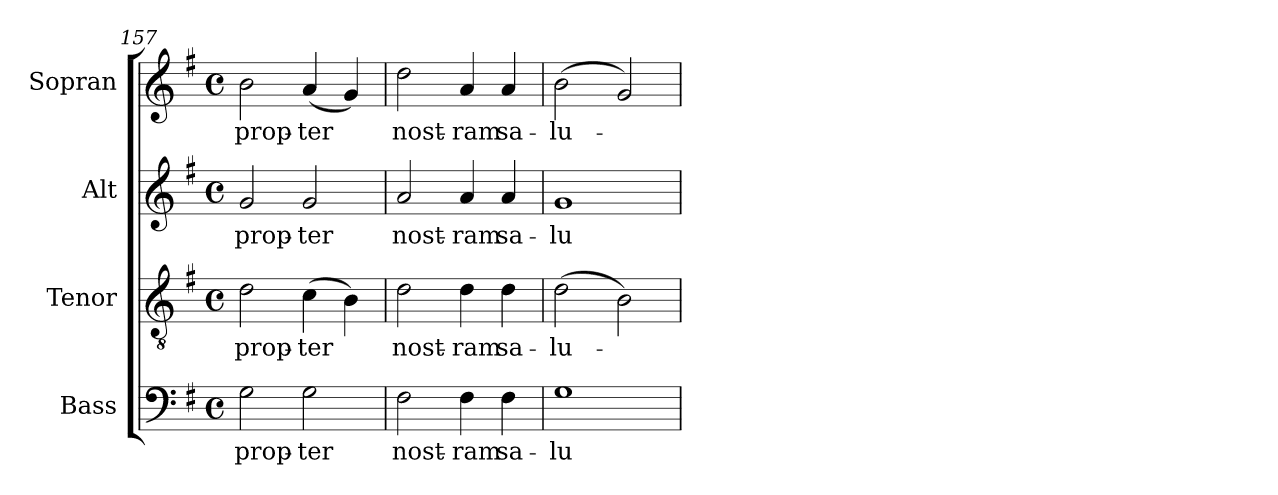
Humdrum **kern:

**kern	**text	**kern	**text	**kern	**text	**kern	**text
*part4	*part4	*part3	*part3	*part2	*part2	*part1	*part1
*staff4	*staff4	*staff3	*staff3	*staff2	*staff2	*staff1	*staff1
*I"Bass	*	*I"Tenor	*	*I"Alt	*	*I"Sopran	*
*I'B.	*	*I'T.	*	*I'A.	*	*I'S.	*
*clefF4	*	*clefGv2	*	*clefG2	*	*clefG2	*
*k[f#]	*	*k[f#]	*	*k[f#]	*	*k[f#]	*
*G:	*	*G:	*	*G:	*	*G:	*
*M4/4	*	*M4/4	*	*M4/4	*	*M4/4	*
*met(c)	*	*met(c)	*	*met(c)	*	*met(c)	*
=157	=157	=157	=157	=157	=157	=157	=157
!	!LO:LY:b	!	!LO:LY:b	!	!LO:LY:b	!	!LO:LY:b
2G\	prop-	2d\	prop-	2g/	prop-	2b\	prop-
!	!LO:LY:b	!	!LO:LY:b	!	!LO:LY:b	!	!LO:LY:b
2G\	-ter	(>4c\	-ter	2g/	-ter	(<4a/	-ter
.	.	4B\)	.	.	.	4g/)	.
=158	=158	=158	=158	=158	=158	=158	=158
!	!LO:LY:b	!	!LO:LY:b	!	!LO:LY:b	!	!LO:LY:b
2F#\	nost-	2d\	nost-	2a/	nost-	2dd\	nost-
!	!LO:LY:b	!	!LO:LY:b	!	!LO:LY:b	!	!LO:LY:b
4F#\	-ram	4d\	-ram	4a/	-ram	4a/	-ram
!	!LO:LY:b	!	!LO:LY:b	!	!LO:LY:b	!	!LO:LY:b
4F#\	sa-	4d\	sa-	4a/	sa-	4a/	sa-
=159	=159	=159	=159	=159	=159	=159	=159
!	!LO:LY:b	!	!LO:LY:b	!	!LO:LY:b	!	!LO:LY:b
1G	-lu-	(>2d\	-lu-	1g	-lu-	(>2b\	-lu-
.	.	2B\)	.	.	.	2g/)	.
=	=	=	=	=	=	=	=
*-	*-	*-	*-	*-	*-	*-	*-
